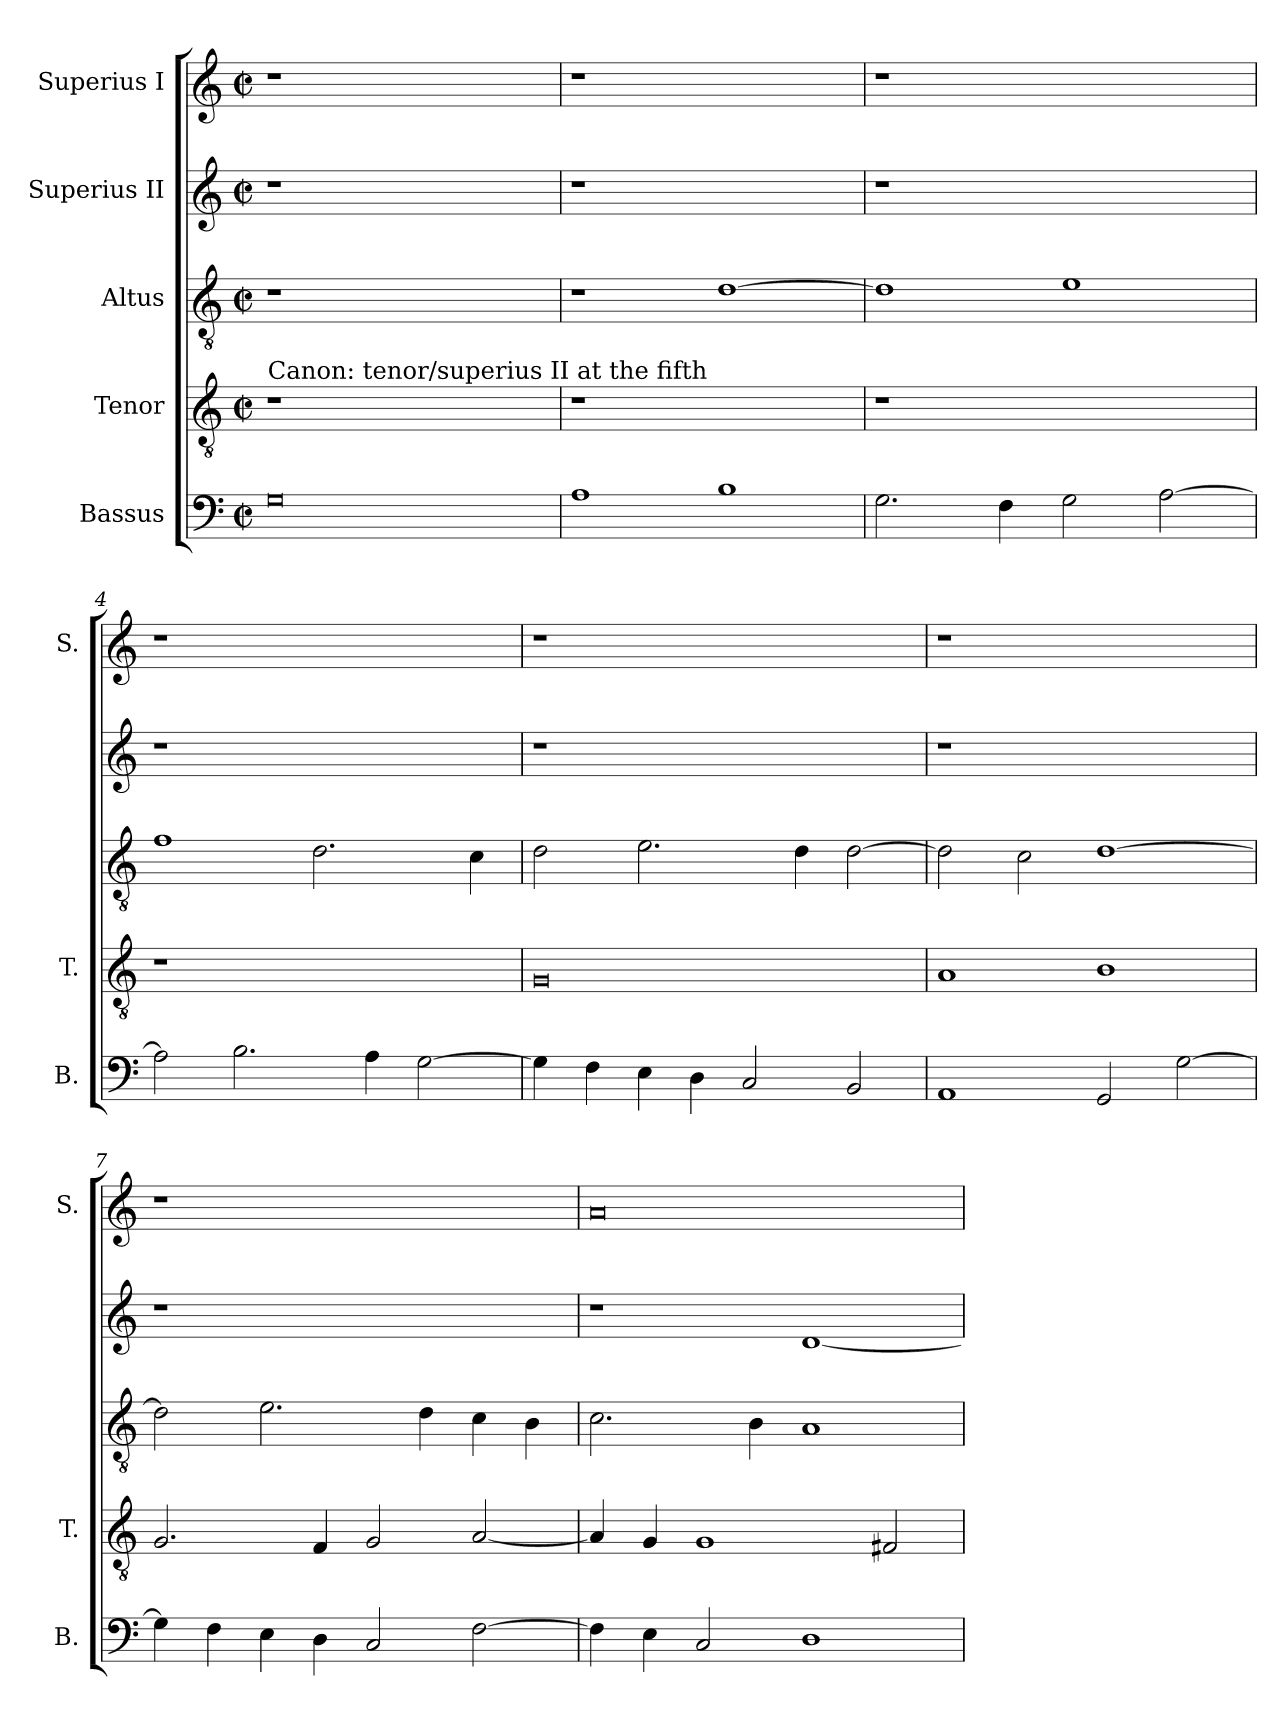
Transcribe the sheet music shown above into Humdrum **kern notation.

**kern	**kern	**kern	**kern	**kern
*part5	*part4	*part3	*part2	*part1
*staff5	*staff4	*staff3	*staff2	*staff1
*I"Bassus	*I"Tenor	*I"Altus	*I"Superius II	*I"Superius I
*I'B.	*I'T.	*	*	*I'S.
!!LO:PB:g=z
*clefF4	*clefGv2	*clefGv2	*clefG2	*clefG2
*	*ITrd7c12	*ITrd7c12	*	*
*k[]	*k[]	*k[]	*k[]	*k[]
*C:	*C:	*C:	*C:	*C:
*M2/2	*M2/2	*M2/2	*M2/2	*M2/2
*met(c|)	*met(c|)	*met(c|)	*met(c|)	*met(c|)
=1	=1	=1	=1	=1
!	!LO:TX:a:t=Canon&colon; tenor/superius II at the fifth	!	!	!
!	!LO:N:vis=1	!LO:N:vis=1	!LO:N:vis=1	!LO:N:vis=1
0Gi	1r	1r	1r	1r
.	1ryy	1ryy	1ryy	1ryy
=2	=2	=2	=2	=2
!	!LO:N:vis=1	!	!LO:N:vis=1	!LO:N:vis=1
1Ai	1r	1r	1r	1r
1Bi	1ryy	[>1Di	1ryy	1ryy
=3	=3	=3	=3	=3
!	!LO:N:vis=1	!	!LO:N:vis=1	!LO:N:vis=1
2.Gi\	1r	1Di]	1r	1r
4Fi\	.	.	.	.
2Gi\	1ryy	1Ei	1ryy	1ryy
[>2Ai\	.	.	.	.
=4	=4	=4	=4	=4
!	!LO:N:vis=1	!	!LO:N:vis=1	!LO:N:vis=1
2Ai\]	1r	1Fi	1r	1r
2.Bi\	.	.	.	.
.	1ryy	2.Di\	1ryy	1ryy
4Ai\	.	.	.	.
[>2Gi\	.	.	.	.
.	.	4Ci\	.	.
=5	=5	=5	=5	=5
!	!	!	!LO:N:vis=1	!LO:N:vis=1
4Gi\]	0GGi	2Di\	1r	1r
4Fi\	.	.	.	.
4Ei\	.	2.Ei\	.	.
4Di\	.	.	.	.
2Ci/	.	.	1ryy	1ryy
.	.	4Di\	.	.
2BBi/	.	[>2Di\	.	.
!!LO:LB:g=z
=6	=6	=6	=6	=6
!	!	!	!LO:N:vis=1	!LO:N:vis=1
1AAi	1AAi	2Di\]	1r	1r
.	.	2Ci\	.	.
2GGi/	1BBi	[>1Di	1ryy	1ryy
[>2Gi\	.	.	.	.
=7	=7	=7	=7	=7
!	!	!	!LO:N:vis=1	!LO:N:vis=1
4Gi\]	2.GGi/	2Di\]	1r	1r
4Fi\	.	.	.	.
4Ei\	.	2.Ei\	.	.
4Di\	4FFi/	.	.	.
2Ci/	2GGi/	.	1ryy	1ryy
.	.	4Di\	.	.
[>2Fi\	[<2AAi/	4Ci\	.	.
.	.	4BBi\	.	.
=8	=8	=8	=8	=8
4Fi\]	4AAi/]	2.Ci\	1r	0ai
4Ei\	4GGi/	.	.	.
2Ci/	1GGi	.	.	.
.	.	4BBi\	.	.
1Di	.	1AAi	[<1di	.
.	2FF#Xi/	.	.	.
=	=	=	=	=
*-	*-	*-	*-	*-
